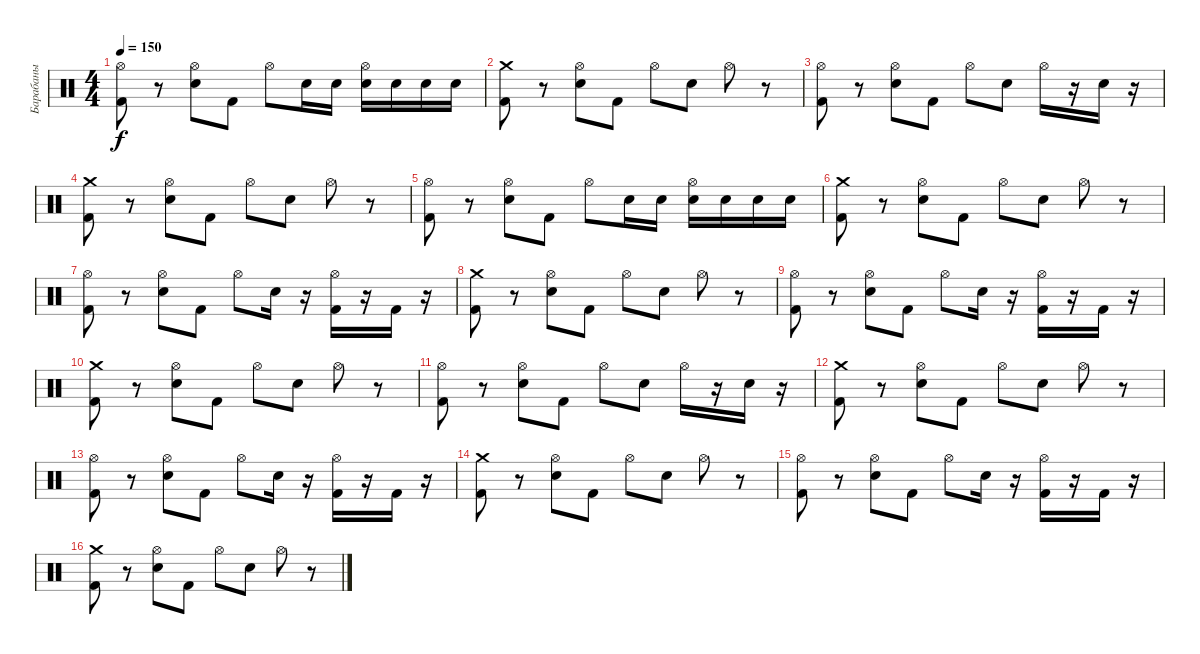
\track ("Барабаны" "Барабаны") {instrument percussion}
\staff {score}
\articulation defaults
\ts (4 4)
\tempo 150
\clef neutral
\ks c
("Hi-Hat (open)" "Kick (hit) 2").8{dy f} r.8 ("Hi-Hat (open)" "Electric Snare (hit)").8 "Kick (hit) 2".8 "Hi-Hat (open)".8 "Electric Snare (hit)".16 "Electric Snare (hit)".16 ("Hi-Hat (open)" "Electric Snare (hit)").16 "Electric Snare (hit)".16 "Electric Snare (hit)".16 "Electric Snare (hit)".16 |
("Crash medium (hit)" "Kick (hit) 2").8 r.8 ("Hi-Hat (open)" "Electric Snare (hit)").8 "Kick (hit) 2".8 "Hi-Hat (open)".8 "Electric Snare (hit)".8 "Hi-Hat (open)".8 r.8 |
("Hi-Hat (open)" "Kick (hit) 2").8 r.8 ("Hi-Hat (open)" "Electric Snare (hit)").8 "Kick (hit) 2".8 "Hi-Hat (open)".8 "Electric Snare (hit)".8 "Hi-Hat (open)".16 r.16 "Electric Snare (hit)".16 r.16 |
("Crash medium (hit)" "Kick (hit) 2").8 r.8 ("Hi-Hat (open)" "Electric Snare (hit)").8 "Kick (hit) 2".8 "Hi-Hat (open)".8 "Electric Snare (hit)".8 "Hi-Hat (open)".8 r.8 |
("Hi-Hat (open)" "Kick (hit) 2").8 r.8 ("Hi-Hat (open)" "Electric Snare (hit)").8 "Kick (hit) 2".8 "Hi-Hat (open)".8 "Electric Snare (hit)".16 "Electric Snare (hit)".16 ("Hi-Hat (open)" "Electric Snare (hit)").16 "Electric Snare (hit)".16 "Electric Snare (hit)".16 "Electric Snare (hit)".16 |
("Crash medium (hit)" "Kick (hit) 2").8 r.8 ("Hi-Hat (open)" "Electric Snare (hit)").8 "Kick (hit) 2".8 "Hi-Hat (open)".8 "Electric Snare (hit)".8 "Hi-Hat (open)".8 r.8 |
("Hi-Hat (open)" "Kick (hit) 2").8 r.8 ("Hi-Hat (open)" "Electric Snare (hit)").8 "Kick (hit) 2".8 "Hi-Hat (open)".8 "Electric Snare (hit)".16 r.16 ("Hi-Hat (open)" "Kick (hit) 2").16 r.16 "Kick (hit) 2".16 r.16 |
("Crash medium (hit)" "Kick (hit) 2").8 r.8 ("Hi-Hat (open)" "Electric Snare (hit)").8 "Kick (hit) 2".8 "Hi-Hat (open)".8 "Electric Snare (hit)".8 "Hi-Hat (open)".8 r.8 |
("Hi-Hat (open)" "Kick (hit) 2").8 r.8 ("Hi-Hat (open)" "Electric Snare (hit)").8 "Kick (hit) 2".8 "Hi-Hat (open)".8 "Electric Snare (hit)".16 r.16 ("Hi-Hat (open)" "Kick (hit) 2").16 r.16 "Kick (hit) 2".16 r.16 |
("Crash medium (hit)" "Kick (hit) 2").8 r.8 ("Hi-Hat (open)" "Electric Snare (hit)").8 "Kick (hit) 2".8 "Hi-Hat (open)".8 "Electric Snare (hit)".8 "Hi-Hat (open)".8 r.8 |
("Hi-Hat (open)" "Kick (hit) 2").8 r.8 ("Hi-Hat (open)" "Electric Snare (hit)").8 "Kick (hit) 2".8 "Hi-Hat (open)".8 "Electric Snare (hit)".8 "Hi-Hat (open)".16 r.16 "Electric Snare (hit)".16 r.16 |
("Crash medium (hit)" "Kick (hit) 2").8 r.8 ("Hi-Hat (open)" "Electric Snare (hit)").8 "Kick (hit) 2".8 "Hi-Hat (open)".8 "Electric Snare (hit)".8 "Hi-Hat (open)".8 r.8 |
("Hi-Hat (open)" "Kick (hit) 2").8 r.8 ("Hi-Hat (open)" "Electric Snare (hit)").8 "Kick (hit) 2".8 "Hi-Hat (open)".8 "Electric Snare (hit)".16 r.16 ("Hi-Hat (open)" "Kick (hit) 2").16 r.16 "Kick (hit) 2".16 r.16 |
("Crash medium (hit)" "Kick (hit) 2").8 r.8 ("Hi-Hat (open)" "Electric Snare (hit)").8 "Kick (hit) 2".8 "Hi-Hat (open)".8 "Electric Snare (hit)".8 "Hi-Hat (open)".8 r.8 |
("Hi-Hat (open)" "Kick (hit) 2").8 r.8 ("Hi-Hat (open)" "Electric Snare (hit)").8 "Kick (hit) 2".8 "Hi-Hat (open)".8 "Electric Snare (hit)".16 r.16 ("Hi-Hat (open)" "Kick (hit) 2").16 r.16 "Kick (hit) 2".16 r.16 |
("Crash medium (hit)" "Kick (hit) 2").8 r.8 ("Hi-Hat (open)" "Electric Snare (hit)").8 "Kick (hit) 2".8 "Hi-Hat (open)".8 "Electric Snare (hit)".8 "Hi-Hat (open)".8 r.8
